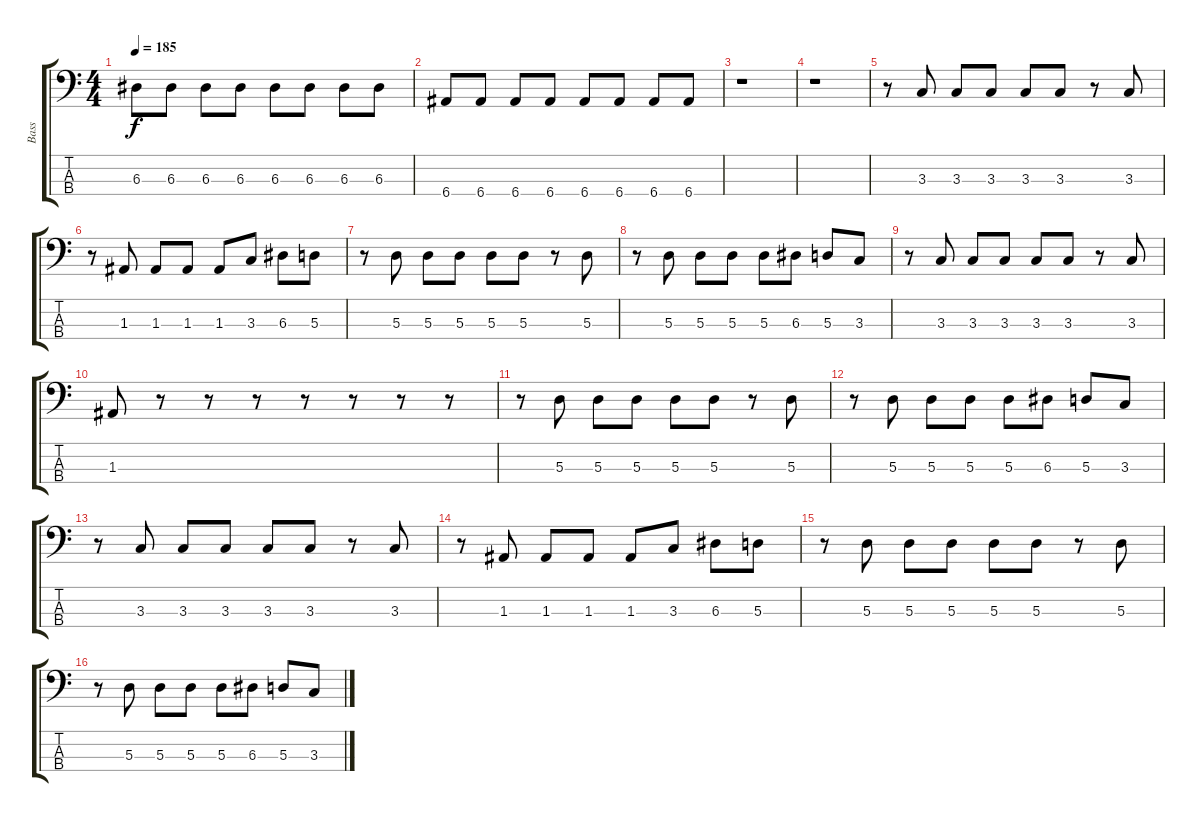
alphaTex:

\track ("Bass" "Bass") {instrument electricbasspick}
\staff {score tabs}
\tuning (G2 D2 A1 E1) {hide}
\ts (4 4)
\tempo 185
\clef f4
\ks c
6.3.8{dy f} 6.3.8 6.3.8 6.3.8 6.3.8 6.3.8 6.3.8 6.3.8 |
6.4.8 6.4.8 6.4.8 6.4.8 6.4.8 6.4.8 6.4.8 6.4.8 |
r.1 |
r.1 |
r.8 3.3.8 3.3.8 3.3.8 3.3.8 3.3.8 r.8 3.3.8 |
r.8 1.3.8 1.3.8 1.3.8 1.3.8 3.3.8 6.3.8 5.3.8 |
r.8 5.3.8 5.3.8 5.3.8 5.3.8 5.3.8 r.8 5.3.8 |
r.8 5.3.8 5.3.8 5.3.8 5.3.8 6.3.8 5.3.8 3.3.8 |
r.8 3.3.8 3.3.8 3.3.8 3.3.8 3.3.8 r.8 3.3.8 |
1.3.8 r.8 r.8 r.8 r.8 r.8 r.8 r.8 |
r.8 5.3.8 5.3.8 5.3.8 5.3.8 5.3.8 r.8 5.3.8 |
r.8 5.3.8 5.3.8 5.3.8 5.3.8 6.3.8 5.3.8 3.3.8 |
r.8 3.3.8 3.3.8 3.3.8 3.3.8 3.3.8 r.8 3.3.8 |
r.8 1.3.8 1.3.8 1.3.8 1.3.8 3.3.8 6.3.8 5.3.8 |
r.8 5.3.8 5.3.8 5.3.8 5.3.8 5.3.8 r.8 5.3.8 |
r.8 5.3.8 5.3.8 5.3.8 5.3.8 6.3.8 5.3.8 3.3.8
